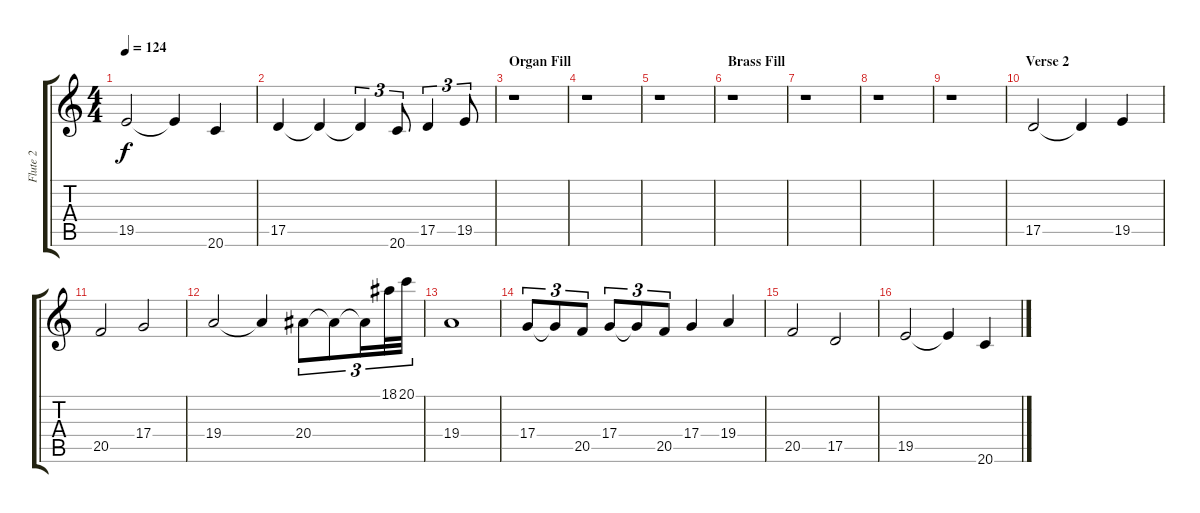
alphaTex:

\track ("Flute 2" "Flute 2") {instrument panflute}
\staff {score tabs}
\tuning (E4 B3 G3 D3 A2 E2) {hide}
\ts (4 4)
\tempo 124
\clef g2
\ks c
19.5.2{dy f} 19.5{t}.4 20.6.4 |
17.5.4 17.5{t}.4 17.5{t}.4{tu (3 2)} 20.6.8{tu (3 2)} 17.5.4{tu (3 2)} 19.5.8{tu (3 2)} |
\section ("" "Organ Fill")
r.1 |
r.1 |
r.1 |
\section ("" "Brass Fill")
r.1 |
r.1 |
r.1 |
r.1 |
\section ("" "Verse 2")
17.5.2 17.5{t}.4 19.5.4 |
20.5.2 17.4.2 |
19.4.2 19.4{t}.4 20.4.8{tu (3 2)} 20.4{t}.8{tu (3 2)} 20.4{t}.16{tu (3 2)} 18.1.32{tu (3 2)} 20.1.32{tu (3 2)} |
19.4.1 |
17.4.8{tu (3 2)} 17.4{t}.8{tu (3 2)} 20.5.8{tu (3 2)} 17.4.8{tu (3 2)} 17.4{t}.8{tu (3 2)} 20.5.8{tu (3 2)} 17.4.4 19.4.4 |
20.5.2 17.5.2 |
19.5.2 19.5{t}.4 20.6.4
